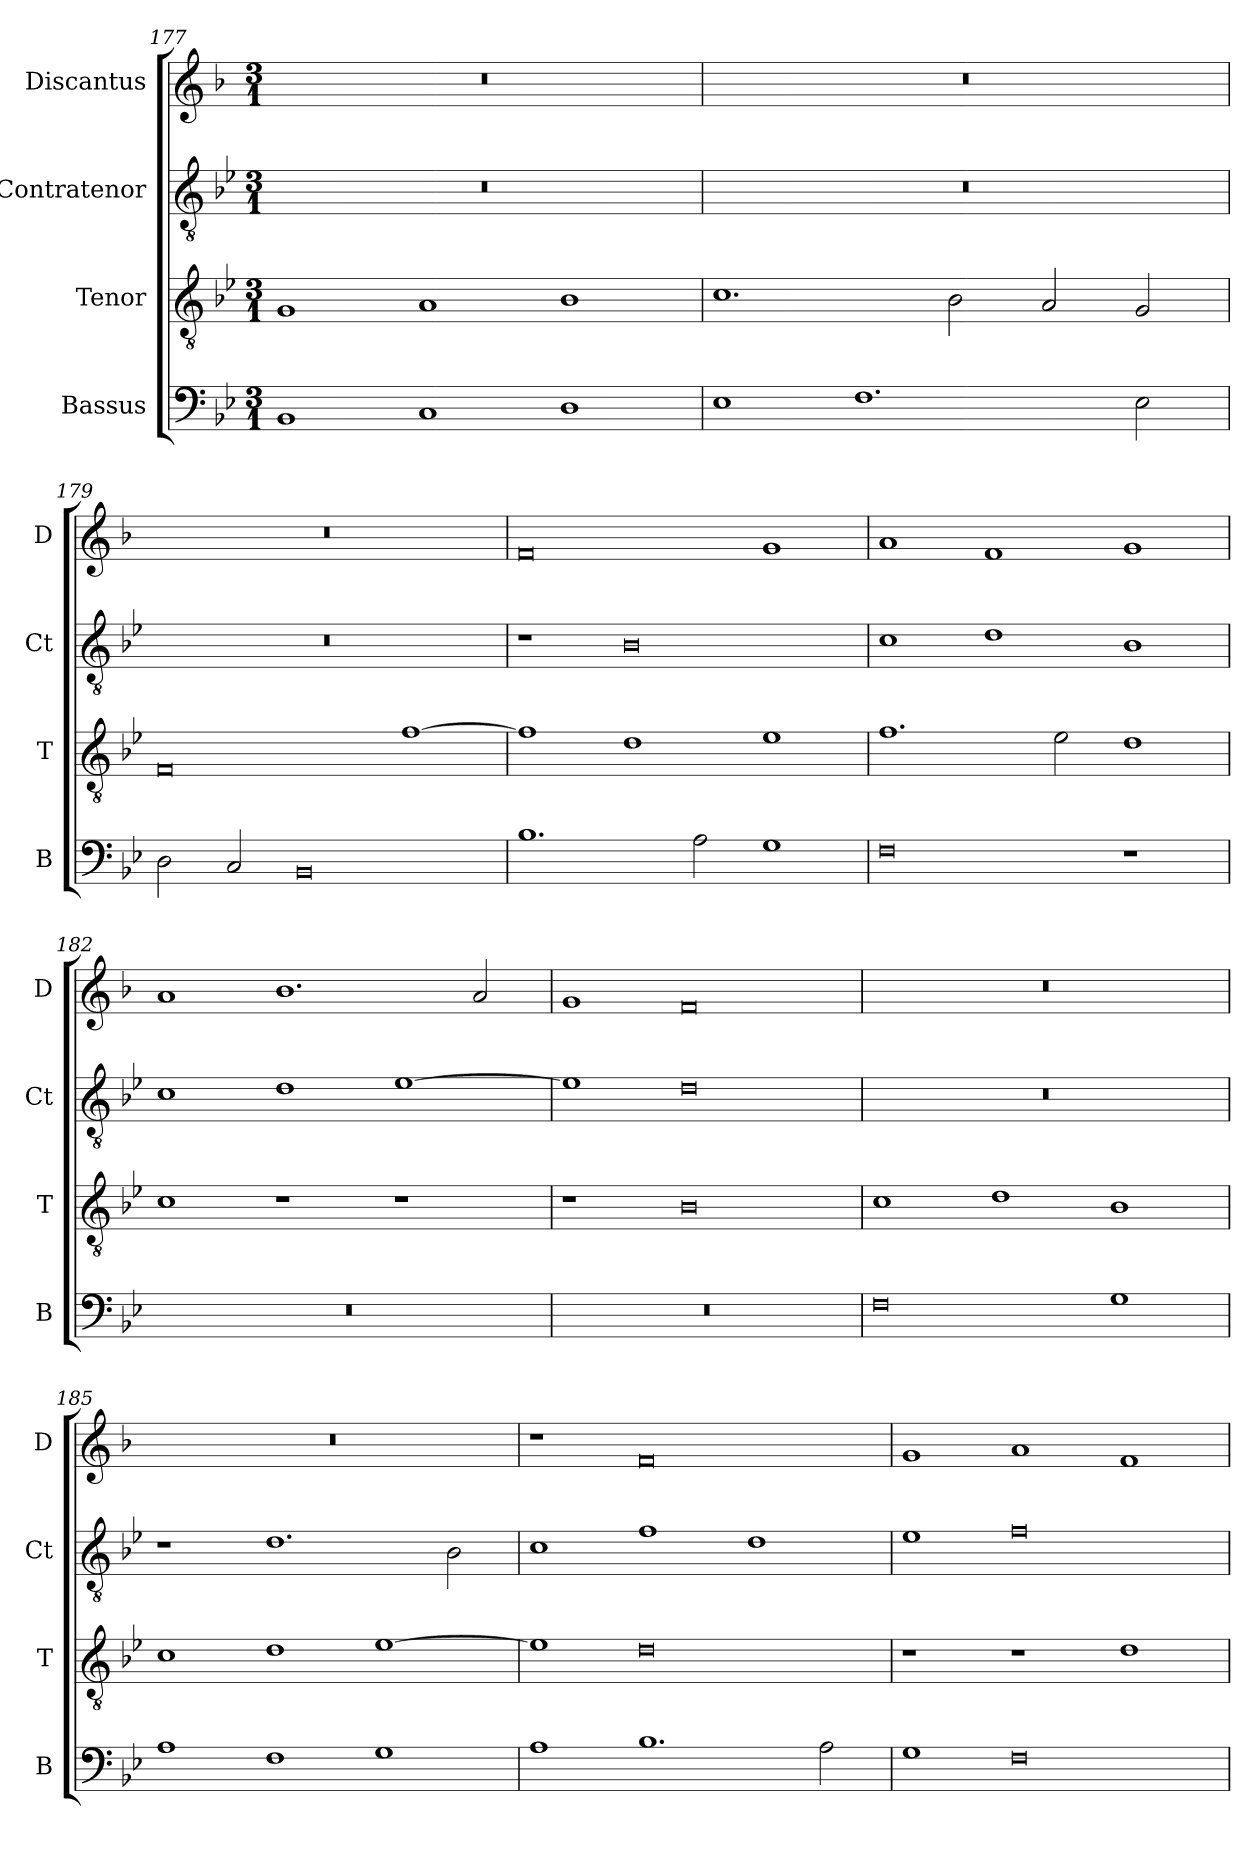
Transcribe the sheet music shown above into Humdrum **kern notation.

**kern	**kern	**kern	**kern
*part4	*part3	*part2	*part1
*staff4	*staff3	*staff2	*staff1
*I"Bassus	*I"Tenor	*I"Contratenor	*I"Discantus
*I'B	*I'T	*I'Ct	*I'D
*clefF4	*clefGv2	*clefGv2	*clefG2
*k[b-e-]	*k[b-e-]	*k[b-e-]	*k[b-]
*M3/1	*M3/1	*M3/1	*M3/1
=177	=177	=177	=177
1BB-/	1G/	0.r	0.r
1C/	1A/	.	.
1D\	1B-\	.	.
=178	=178	=178	=178
1E-\	1.c\	0.r	0.r
1.F\	.	.	.
.	2B-\	.	.
.	2A/	.	.
2E-\	2G/	.	.
=179	=179	=179	=179
2D\	0F	0.r	0.r
2C/	.	.	.
0BB-	.	.	.
.	[1f\	.	.
=180	=180	=180	=180
1.B-\	1f\]	1r	0f
.	1d\	0B-	.
2A\	.	.	.
1G\	1e-\	.	1g/
=181	=181	=181	=181
0F	1.f\	1c\	1a/
.	.	1d\	1f/
.	2e-\	.	.
1r	1d\	1B-\	1g/
=182	=182	=182	=182
0.r	1c\	1c\	1a/
.	1r	1d\	1.b-\
.	1r	[1e-\	.
.	.	.	2a/
=183	=183	=183	=183
0.r	1r	1e-\]	1g/
.	0B-	0d	0f
=184	=184	=184	=184
0F	1c\	0.r	0.r
.	1d\	.	.
1G\	1B-\	.	.
=185	=185	=185	=185
1A\	1c\	1r	0.r
1F\	1d\	1.d\	.
1G\	[1e-\	.	.
.	.	2B-\	.
=186	=186	=186	=186
1A\	1e-\]	1c\	1r
1.B-\	0d	1f\	0f
.	.	1d\	.
2A\	.	.	.
=187	=187	=187	=187
1G\	1r	1e-\	1g/
0F	1r	0f	1a/
.	1d\	.	1f/
=	=	=	=
*-	*-	*-	*-
